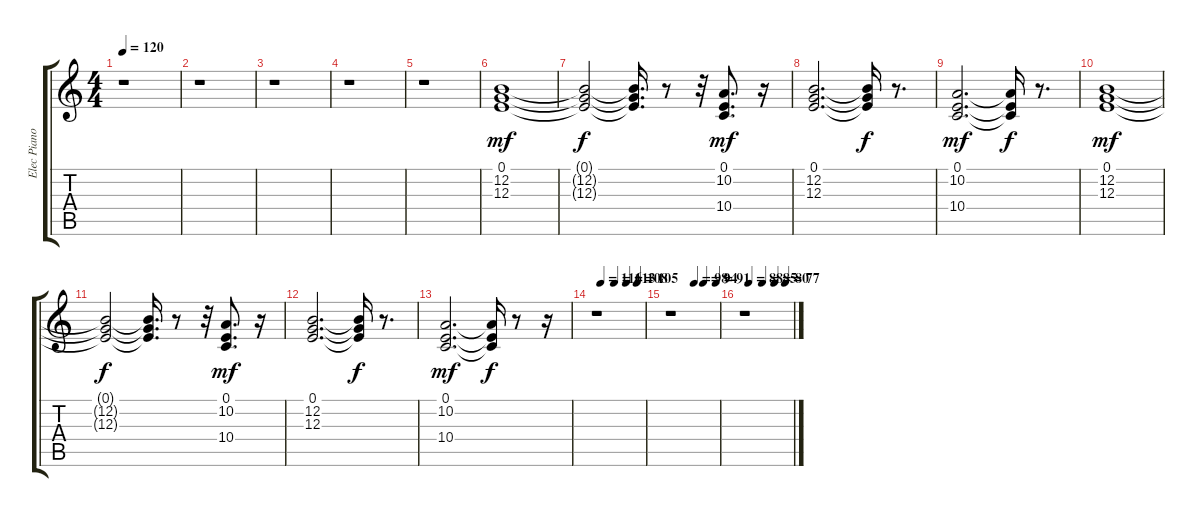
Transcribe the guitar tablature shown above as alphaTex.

\track ("Elec Piano" "Elec Piano") {instrument electricgrandpiano}
\staff {score tabs}
\tuning (E4 B3 G3 D3 A2 E2) {hide}
\ts (4 4)
\tempo 120
\clef g2
\ks c
r.1{dy f} |
r.1 |
r.1 |
r.1 |
r.1 |
(0.1 12.2 12.3).1{dy mf} |
(0.1{t} 12.2{t} 12.3{t}).2{dy f} (0.1{t} 12.2{t} 12.3{t}).16{d} r.8 r.32 (0.1 10.2 10.4).8{d dy mf} r.16 |
(0.1 12.2 12.3).2{d} (0.1{t} 12.2{t} 12.3{t}).16{dy f} r.8{d} |
(0.1 10.2 10.4).2{d dy mf} (0.1{t} 10.2{t} 10.4{t}).16{dy f} r.8{d} |
(0.1 12.2 12.3).1{dy mf} |
(0.1{t} 12.2{t} 12.3{t}).2{dy f} (0.1{t} 12.2{t} 12.3{t}).16{d} r.8 r.32 (0.1 10.2 10.4).8{d dy mf} r.16 |
(0.1 12.2 12.3).2{d} (0.1{t} 12.2{t} 12.3{t}).16{dy f} r.8{d} |
(0.1 10.2 10.4).2{d dy mf} (0.1{t} 10.2{t} 10.4{t}).16{dy f} r.8 r.16 |
\tempo (116 0.10416666666666667)
\tempo (113 0.3854166666666667)
\tempo (108 0.6354166666666666)
\tempo (105 0.8541666666666666)
r.1 |
\tempo (98 0.5)
\tempo (94 0.6875)
\tempo (91 0.9479166666666666)
r.1 |
\tempo (88 0.10416666666666667)
\tempo (85 0.3854166666666667)
\tempo (80 0.6354166666666666)
\tempo (77 0.8541666666666666)
r.1
